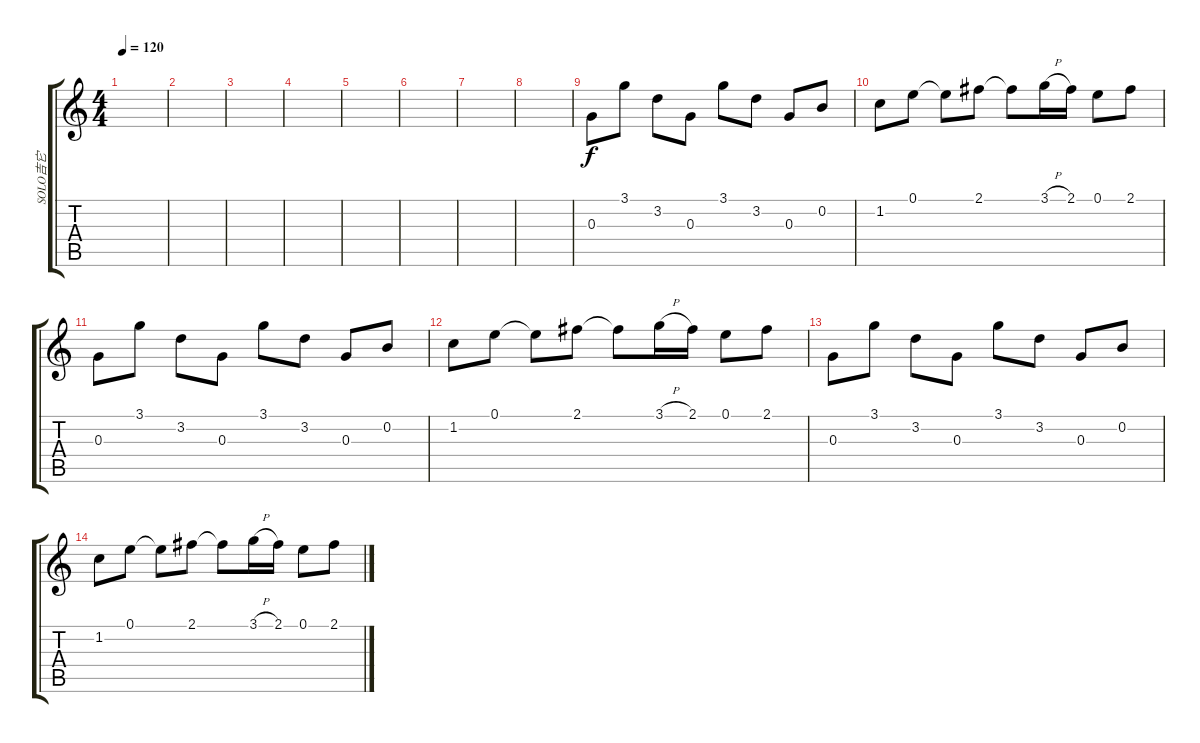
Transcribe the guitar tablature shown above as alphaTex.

\track ("SOLO吉它" "SOLO吉它") {instrument acousticguitarsteel}
\staff {score tabs}
\tuning (E4 B3 G3 D3 A2 E2) {hide}
\ts (4 4)
\tempo 120
\clef g2
\ks c
|
|
|
|
|
|
|
|
0.3.8 3.1.8 3.2.8 0.3.8 3.1.8 3.2.8 0.3.8 0.2.8 |
1.2.8 0.1.8 0.1{t}.8 2.1.8 2.1{t}.8 3.1{h}.16 2.1.16 0.1.8 2.1.8 |
0.3.8 3.1.8 3.2.8 0.3.8 3.1.8 3.2.8 0.3.8 0.2.8 |
1.2.8 0.1.8 0.1{t}.8 2.1.8 2.1{t}.8 3.1{h}.16 2.1.16 0.1.8 2.1.8 |
0.3.8 3.1.8 3.2.8 0.3.8 3.1.8 3.2.8 0.3.8 0.2.8 |
1.2.8 0.1.8 0.1{t}.8 2.1.8 2.1{t}.8 3.1{h}.16 2.1.16 0.1.8 2.1.8
